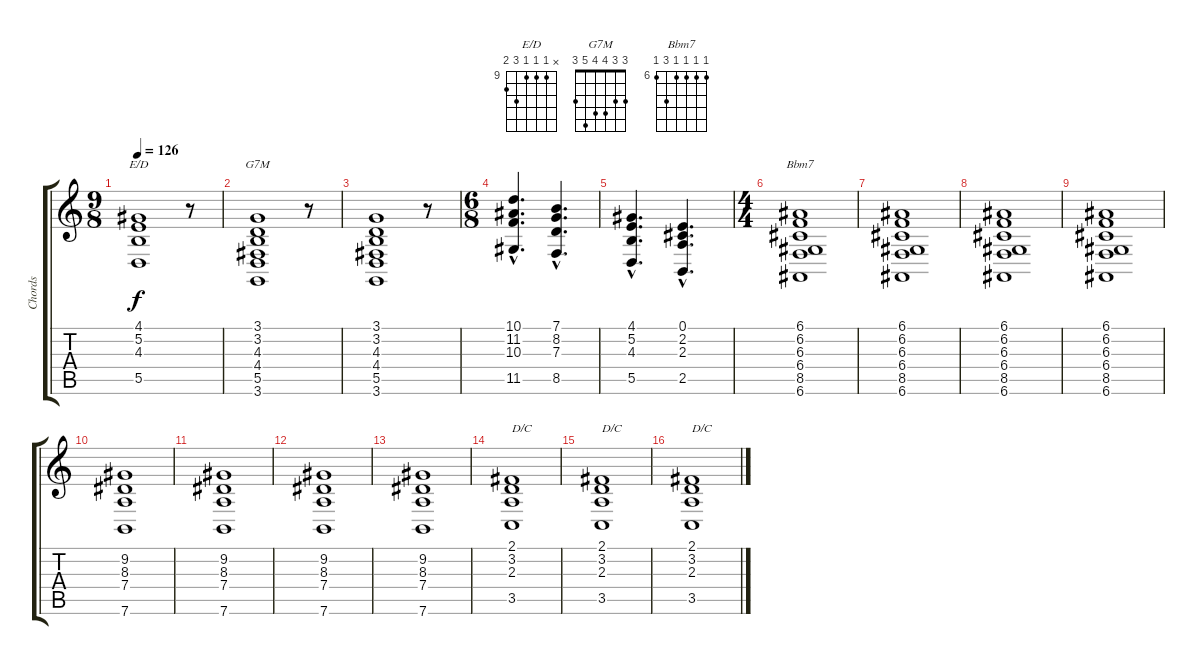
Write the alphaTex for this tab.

\track ("Chords" "Chords") {instrument pad7halo}
\staff {score tabs}
\tuning (E4 B3 G3 D3 A2 E2) {hide}
\chord ("E/D" x 9 9 9 11 10) {firstfret 9}
\chord ("G7M" 3 3 4 4 5 3)
\chord ("Bbm7" 6 6 6 6 8 6) {firstfret 6}
\ts (9 8)
\tempo 126
\clef g2
\ks c
(4.1 5.2 4.3 5.5).1{ch "E/D" dy f} r.8 |
(3.1 3.2 4.3 4.4 5.5 3.6).1{ch "G7M"} r.8 |
(3.1 3.2 4.3 4.4 5.5 3.6).1 r.8 |
\ts (6 8)
(10.1{hac} 11.2{hac} 10.3{hac} 11.5{hac}).4{d} (7.1{hac} 8.2{hac} 7.3{hac} 8.5{hac}).4{d} |
(4.1{hac} 5.2{hac} 4.3{hac} 5.5{hac}).4{d} (0.1{hac} 2.2{hac} 2.3{hac} 2.5{hac}).4{d} |
\ts (4 4)
(6.1 6.2 6.3 6.4 8.5 6.6).1{ch "Bbm7"} |
(6.1 6.2 6.3 6.4 8.5 6.6).1 |
(6.1 6.2 6.3 6.4 8.5 6.6).1 |
(6.1 6.2 6.3 6.4 8.5 6.6).1 |
(9.2 8.3 7.4 7.6).1 |
(9.2 8.3 7.4 7.6).1 |
(9.2 8.3 7.4 7.6).1 |
(9.2 8.3 7.4 7.6).1 |
(2.1 3.2 2.3 3.5).1{txt "D/C"} |
(2.1 3.2 2.3 3.5).1{txt "D/C"} |
(2.1 3.2 2.3 3.5).1{txt "D/C"}
